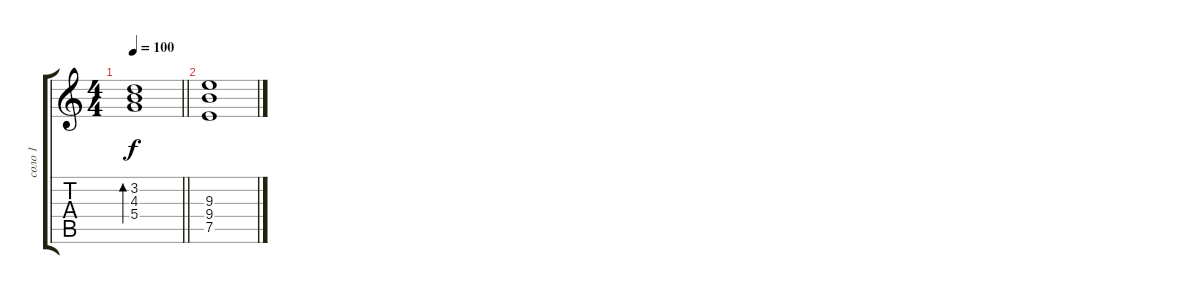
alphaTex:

\track ("соло 1" "соло 1") {instrument electricguitarmuted}
\staff {score tabs}
\tuning (E4 B3 G3 D3 A2 E2) {hide}
\ts (4 4)
\tempo 100
\clef g2
\barLineRight lightlight
\ks c
(3.2 4.3 5.4).1{bd 60 dy f} |
(9.3 9.4 7.5).1
